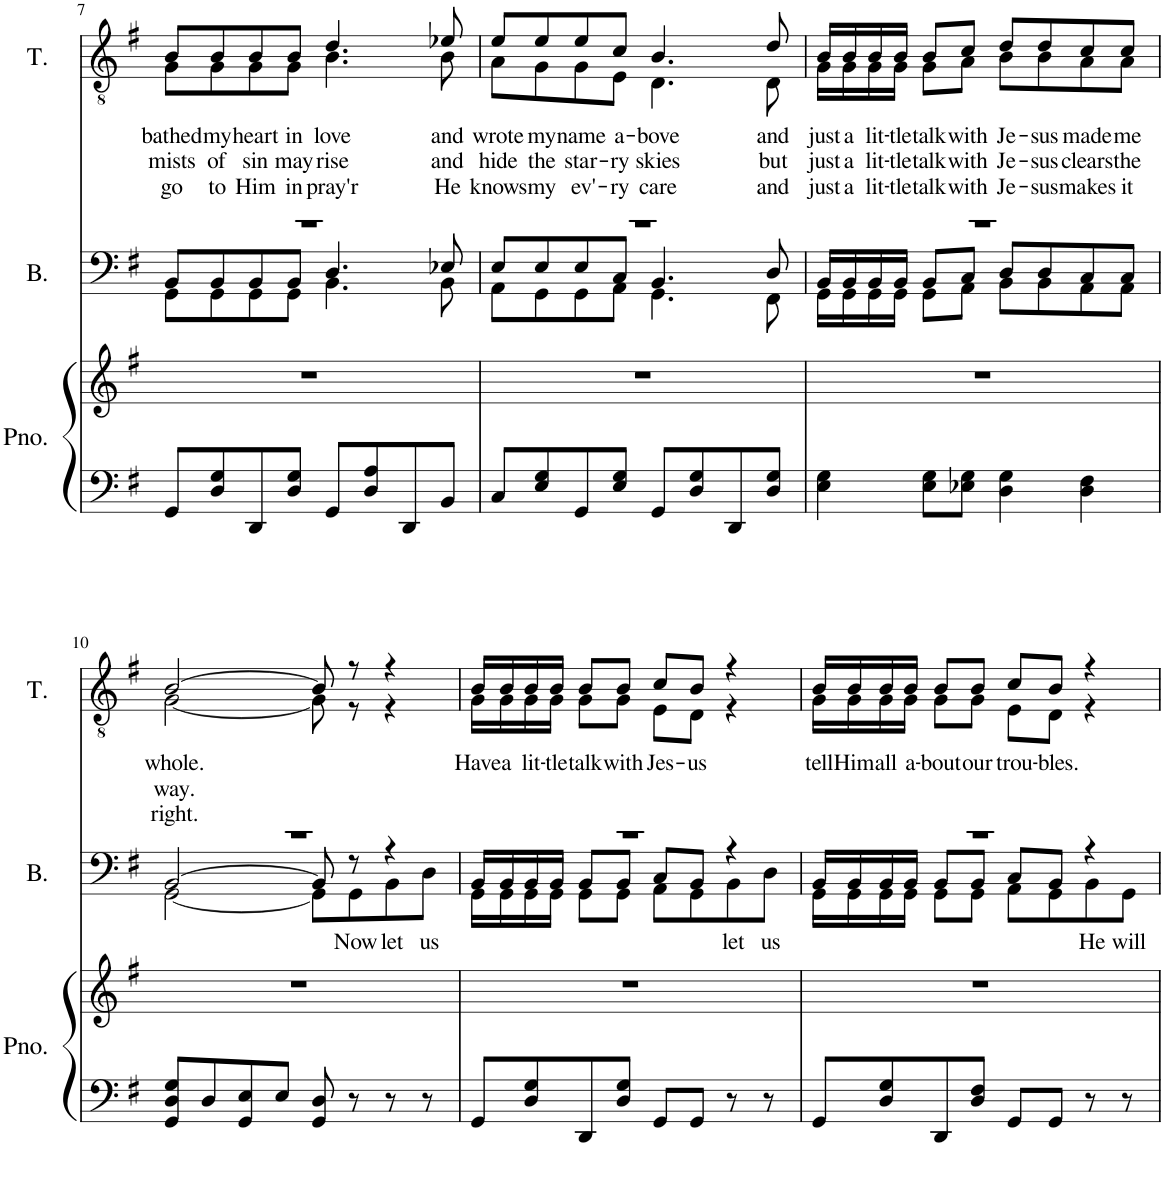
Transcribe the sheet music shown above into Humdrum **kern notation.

**kern	**kern	**kern	**text	**kern	**text	**text	**text
*part3	*part3	*part2	*part2	*part1	*part1	*part1	*part1
*staff4	*staff3	*staff2	*staff2	*staff1	*staff1	*staff1	*staff1
*I"Piano	*	*I"Bass	*	*I"Tenor	*	*	*
*I'Pno.	*	*I'B.	*	*I'T.	*	*	*
!!LO:PB:g=z
*clefF4	*clefG2	*clefF4	*	*clefGv2	*	*	*
*k[f#]	*k[f#]	*k[f#]	*	*k[f#]	*	*	*
*M4/4	*M4/4	*M4/4	*	*M4/4	*	*	*
=7	=7	=7	=7	=7	=7	=7	=7
*	*	*^	*	*	*	*	*
*	*	*	*^	*	*	*	*	*
!	!	!	!	!	!	!	!LO:LY:b	!LO:LY:b	!LO:LY:b
*	*	*	*	*	*	*^	*	*	*
8GG/L	1r	1r	8BB/L	8GG\L	.	8G\L	8B/L	bathed	mists	go
!	!	!	!	!	!	!	!	!LO:LY:b	!LO:LY:b	!LO:LY:b
8D/ 8G/	.	.	8BB/	8GG\	.	8G\	8B/	my	of	to
!	!	!	!	!	!	!	!	!LO:LY:b	!LO:LY:b	!LO:LY:b
8DD/	.	.	8BB/	8GG\	.	8G\	8B/	heart	sin	Him
!	!	!	!	!	!	!	!	!LO:LY:b	!LO:LY:b	!LO:LY:b
8D/ 8G/J	.	.	8BB/J	8GG\J	.	8G\J	8B/J	in	may	in
!	!	!	!	!	!	!	!	!LO:LY:b	!LO:LY:b	!LO:LY:b
8GG/L	.	.	4.D/	4.BB\	.	4.B\	4.d/	love	rise	pray'r
8D/ 8A/	.	.	.	.	.	.	.	.	.	.
8DD/	.	.	.	.	.	.	.	.	.	.
!	!	!	!	!	!	!	!	!LO:LY:b	!LO:LY:b	!LO:LY:b
8BB/J	.	.	8E-X/	8BB\	.	8B\	8e-X/	and	and	He
=8	=8	=8	=8	=8	=8	=8	=8	=8	=8	=8
!	!	!	!	!	!	!	!	!LO:LY:b	!LO:LY:b	!LO:LY:b
8C/L	1r	1r	8E/L	8AA\L	.	8A\L	8e/L	wrote	hide	knows
!	!	!	!	!	!	!	!	!LO:LY:b	!LO:LY:b	!LO:LY:b
8E/ 8G/	.	.	8E/	8GG\	.	8G\	8e/	my	the	my
!	!	!	!	!	!	!	!	!LO:LY:b	!LO:LY:b	!LO:LY:b
8GG/	.	.	8E/	8GG\	.	8G\	8e/	name	star-	ev'-
!	!	!	!	!	!	!	!	!LO:LY:b	!LO:LY:b	!LO:LY:b
8E/ 8G/J	.	.	8C/J	8AA\J	.	8E\J	8c/J	a-	-ry	-ry
!	!	!	!	!	!	!	!	!LO:LY:b	!LO:LY:b	!LO:LY:b
8GG/L	.	.	4.BB/	4.GG\	.	4.D\	4.B/	-bove	skies	care
8D/ 8G/	.	.	.	.	.	.	.	.	.	.
8DD/	.	.	.	.	.	.	.	.	.	.
!	!	!	!	!	!	!	!	!LO:LY:b	!LO:LY:b	!LO:LY:b
8D/ 8G/J	.	.	8D/	8FF#\	.	8D\	8d/	and	but	and
=9	=9	=9	=9	=9	=9	=9	=9	=9	=9	=9
!	!	!	!	!	!	!	!	!LO:LY:b	!LO:LY:b	!LO:LY:b
4E\ 4G\	1r	1r	16BB/LL	16GG\LL	.	16G\LL	16B/LL	just	just	just
!	!	!	!	!	!	!	!	!LO:LY:b	!LO:LY:b	!LO:LY:b
.	.	.	16BB/	16GG\	.	16G\	16B/	a	a	a
!	!	!	!	!	!	!	!	!LO:LY:b	!LO:LY:b	!LO:LY:b
.	.	.	16BB/	16GG\	.	16G\	16B/	lit-	lit-	lit-
!	!	!	!	!	!	!	!	!LO:LY:b	!LO:LY:b	!LO:LY:b
.	.	.	16BB/JJ	16GG\JJ	.	16G\JJ	16B/JJ	-tle	-tle	-tle
!	!	!	!	!	!	!	!	!LO:LY:b	!LO:LY:b	!LO:LY:b
8E\ 8G\L	.	.	8BB/L	8GG\L	.	8G\L	8B/L	talk	talk	talk
!	!	!	!	!	!	!	!	!LO:LY:b	!LO:LY:b	!LO:LY:b
8E-X\ 8G\J	.	.	8C/J	8AA\J	.	8A\J	8c/J	with	with	with
!	!	!	!	!	!	!	!	!LO:LY:b	!LO:LY:b	!LO:LY:b
4D\ 4G\	.	.	8D/L	8BB\L	.	8B\L	8d/L	Je-	Je-	Je-
!	!	!	!	!	!	!	!	!LO:LY:b	!LO:LY:b	!LO:LY:b
.	.	.	8D/	8BB\	.	8B\	8d/	-sus	-sus	-sus
!	!	!	!	!	!	!	!	!LO:LY:b	!LO:LY:b	!LO:LY:b
4D\ 4F#\	.	.	8C/	8AA\	.	8A\	8c/	made	clears	makes
!	!	!	!	!	!	!	!	!LO:LY:b	!LO:LY:b	!LO:LY:b
.	.	.	8C/J	8AA\J	.	8A\J	8c/J	me	the	it
!!LO:LB:g=z	!!
=10	=10	=10	=10	=10	=10	=10	=10	=10	=10	=10
!	!	!	!	!	!	!	!	!LO:LY:b	!LO:LY:b	!LO:LY:b
8GG/ 8D/ 8G/L	1r	1r	[2BB/	[2GG\	.	[2G\	[2B/	whole.	way.	right.
8D/	.	.	.	.	.	.	.	.	.	.
8GG/ 8E/	.	.	.	.	.	.	.	.	.	.
8E/J	.	.	.	.	.	.	.	.	.	.
8GG/ 8D/	.	.	8BB/]	8GG\L]	.	8G\]	8B/]	.	.	.
!	!	!	!	!	!LO:LY:b	!	!	!	!	!
8r	.	.	8r	8GG\	Now	8r	8r	.	.	.
!	!	!	!	!	!LO:LY:b	!	!	!	!	!
8r	.	.	4r	8BB\	let	4r	4r	.	.	.
!	!	!	!	!	!LO:LY:b	!	!	!	!	!
8r	.	.	.	8D\J	us	.	.	.	.	.
=11	=11	=11	=11	=11	=11	=11	=11	=11	=11	=11
!	!	!	!	!	!	!	!	!LO:LY:b	!	!
8GG/L	1r	1r	16BB/LL	16GG\LL	.	16G\LL	16B/LL	Have	.	.
!	!	!	!	!	!	!	!	!LO:LY:b	!	!
.	.	.	16BB/	16GG\	.	16G\	16B/	a	.	.
!	!	!	!	!	!	!	!	!LO:LY:b	!	!
8D/ 8G/	.	.	16BB/	16GG\	.	16G\	16B/	lit-	.	.
!	!	!	!	!	!	!	!	!LO:LY:b	!	!
.	.	.	16BB/JJ	16GG\JJ	.	16G\JJ	16B/JJ	-tle	.	.
!	!	!	!	!	!	!	!	!LO:LY:b	!	!
8DD/	.	.	8BB/L	8GG\L	.	8G\L	8B/L	talk	.	.
!	!	!	!	!	!	!	!	!LO:LY:b	!	!
8D/ 8G/J	.	.	8BB/J	8GG\J	.	8G\J	8B/J	with	.	.
!	!	!	!	!	!	!	!	!LO:LY:b	!	!
8GG/L	.	.	8C/L	8AA\L	.	8E\L	8c/L	Jes-	.	.
!	!	!	!	!	!	!	!	!LO:LY:b	!	!
8GG/J	.	.	8BB/J	8GG\	.	8D\J	8B/J	-us	.	.
!	!	!	!	!	!LO:LY:b	!	!	!	!	!
8r	.	.	4r	8BB\	let	4r	4r	.	.	.
!	!	!	!	!	!LO:LY:b	!	!	!	!	!
8r	.	.	.	8D\J	us	.	.	.	.	.
=12	=12	=12	=12	=12	=12	=12	=12	=12	=12	=12
!	!	!	!	!	!	!	!	!LO:LY:b	!	!
8GG/L	1r	1r	16BB/LL	16GG\LL	.	16G\LL	16B/LL	tell	.	.
!	!	!	!	!	!	!	!	!LO:LY:b	!	!
.	.	.	16BB/	16GG\	.	16G\	16B/	Him	.	.
!	!	!	!	!	!	!	!	!LO:LY:b	!	!
8D/ 8G/	.	.	16BB/	16GG\	.	16G\	16B/	all	.	.
!	!	!	!	!	!	!	!	!LO:LY:b	!	!
.	.	.	16BB/JJ	16GG\JJ	.	16G\JJ	16B/JJ	a-	.	.
!	!	!	!	!	!	!	!	!LO:LY:b	!	!
8DD/	.	.	8BB/L	8GG\L	.	8G\L	8B/L	-bout	.	.
!	!	!	!	!	!	!	!	!LO:LY:b	!	!
8D/ 8F#/J	.	.	8BB/J	8GG\J	.	8G\J	8B/J	our	.	.
!	!	!	!	!	!	!	!	!LO:LY:b	!	!
8GG/L	.	.	8C/L	8AA\L	.	8E\L	8c/L	trou-	.	.
!	!	!	!	!	!	!	!	!LO:LY:b	!	!
8GG/J	.	.	8BB/J	8GG\	.	8D\J	8B/J	-bles.	.	.
!	!	!	!	!	!LO:LY:b	!	!	!	!	!
8r	.	.	4r	8BB\	He	4r	4r	.	.	.
!	!	!	!	!	!LO:LY:b	!	!	!	!	!
8r	.	.	.	8GG\J	will	.	.	.	.	.
*	*	*v	*v	*v	*	*	*	*	*	*
*	*	*	*	*v	*v	*	*	*
=	=	=	=	=	=	=	=
*-	*-	*-	*-	*-	*-	*-	*-
